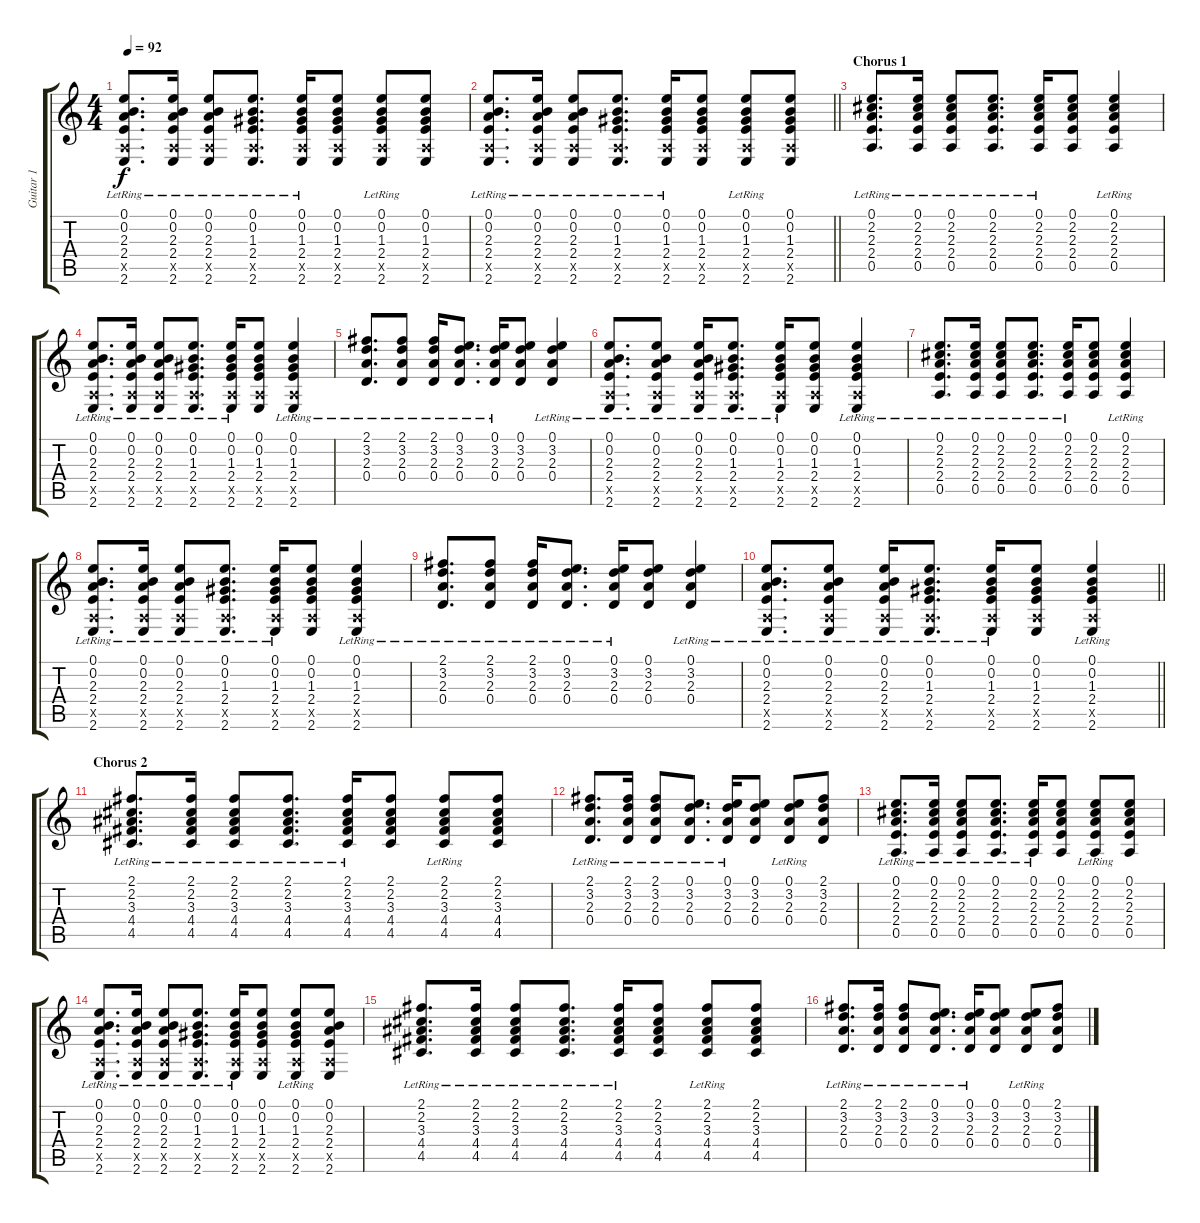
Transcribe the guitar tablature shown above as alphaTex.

\track ("Guitar 1" "Guitar 1") {instrument electricguitarclean}
\staff {score tabs}
\tuning (E4 B3 G3 D3 A2 D2) {hide}
\ts (4 4)
\tempo 92
\clef g2
\ks c
(0.1 0.2 2.3{lr} 2.4{lr} 0.5{x} 2.6).8{d dy f} (0.1 0.2 2.3{lr} 2.4{lr} 0.5{x} 2.6).16 (0.1 0.2 2.3{lr} 2.4{lr} 0.5{x} 2.6).8 (0.1 0.2 1.3{lr} 2.4{lr} 0.5{x} 2.6).8{d} (0.1 0.2 1.3{lr} 2.4{lr} 0.5{x} 2.6).16 (0.1 0.2 1.3 2.4 0.5{x} 2.6).8 (0.1 0.2 1.3{lr} 2.4{lr} 0.5{x} 2.6).8 (0.1 0.2 1.3 2.4 0.5{x} 2.6).8 |
\barLineRight lightlight
(0.1 0.2 2.3{lr} 2.4{lr} 0.5{x} 2.6).8{d} (0.1 0.2 2.3{lr} 2.4{lr} 0.5{x} 2.6).16 (0.1 0.2 2.3{lr} 2.4{lr} 0.5{x} 2.6).8 (0.1 0.2 1.3{lr} 2.4{lr} 0.5{x} 2.6).8{d} (0.1 0.2 1.3{lr} 2.4{lr} 0.5{x} 2.6).16 (0.1 0.2 1.3 2.4 0.5{x} 2.6).8 (0.1 0.2 1.3{lr} 2.4{lr} 0.5{x} 2.6).8 (0.1 0.2 1.3 2.4 0.5{x} 2.6).8 |
\section ("" "Chorus 1")
(0.1 2.2 2.3{lr} 2.4{lr} 0.5).8{d} (0.1 2.2 2.3{lr} 2.4{lr} 0.5).16 (0.1 2.2 2.3{lr} 2.4{lr} 0.5).8 (0.1 2.2 2.3{lr} 2.4{lr} 0.5).8{d} (0.1 2.2 2.3{lr} 2.4{lr} 0.5).16 (0.1 2.2 2.3 2.4 0.5).8 (0.1 2.2 2.3{lr} 2.4{lr} 0.5).4 |
(0.1 0.2 2.3{lr} 2.4{lr} 0.5{x} 2.6).8{d} (0.1 0.2 2.3{lr} 2.4{lr} 0.5{x} 2.6).16 (0.1 0.2 2.3{lr} 2.4{lr} 0.5{x} 2.6).8 (0.1 0.2 1.3{lr} 2.4{lr} 0.5{x} 2.6).8{d} (0.1 0.2 1.3{lr} 2.4{lr} 0.5{x} 2.6).16 (0.1 0.2 1.3 2.4 0.5{x} 2.6).8 (0.1 0.2 1.3{lr} 2.4{lr} 0.5{x} 2.6).4 |
(2.1 3.2 2.3{lr} 0.4{lr}).8{d} (2.1 3.2 2.3{lr} 0.4{lr}).8 (2.1 3.2 2.3{lr} 0.4{lr}).16 (0.1 3.2 2.3{lr} 0.4{lr}).8{d} (0.1 3.2 2.3{lr} 0.4{lr}).16 (0.1 3.2 2.3 0.4).8 (0.1 3.2 2.3{lr} 0.4{lr}).4 |
(0.1 0.2 2.3{lr} 2.4{lr} 0.5{x} 2.6).8{d} (0.1 0.2 2.3{lr} 2.4{lr} 0.5{x} 2.6).8 (0.1 0.2 2.3{lr} 2.4{lr} 0.5{x} 2.6).16 (0.1 0.2 1.3{lr} 2.4{lr} 0.5{x} 2.6).8{d} (0.1 0.2 1.3{lr} 2.4{lr} 0.5{x} 2.6).16 (0.1 0.2 1.3 2.4 0.5{x} 2.6).8 (0.1 0.2 1.3{lr} 2.4{lr} 0.5{x} 2.6).4 |
(0.1 2.2 2.3{lr} 2.4{lr} 0.5).8{d} (0.1 2.2 2.3{lr} 2.4{lr} 0.5).16 (0.1 2.2 2.3{lr} 2.4{lr} 0.5).8 (0.1 2.2 2.3{lr} 2.4{lr} 0.5).8{d} (0.1 2.2 2.3{lr} 2.4{lr} 0.5).16 (0.1 2.2 2.3 2.4 0.5).8 (0.1 2.2 2.3{lr} 2.4{lr} 0.5).4 |
(0.1 0.2 2.3{lr} 2.4{lr} 0.5{x} 2.6).8{d} (0.1 0.2 2.3{lr} 2.4{lr} 0.5{x} 2.6).16 (0.1 0.2 2.3{lr} 2.4{lr} 0.5{x} 2.6).8 (0.1 0.2 1.3{lr} 2.4{lr} 0.5{x} 2.6).8{d} (0.1 0.2 1.3{lr} 2.4{lr} 0.5{x} 2.6).16 (0.1 0.2 1.3 2.4 0.5{x} 2.6).8 (0.1 0.2 1.3{lr} 2.4{lr} 0.5{x} 2.6).4 |
(2.1 3.2 2.3{lr} 0.4{lr}).8{d} (2.1 3.2 2.3{lr} 0.4{lr}).8 (2.1 3.2 2.3{lr} 0.4{lr}).16 (0.1 3.2 2.3{lr} 0.4{lr}).8{d} (0.1 3.2 2.3{lr} 0.4{lr}).16 (0.1 3.2 2.3 0.4).8 (0.1 3.2 2.3{lr} 0.4{lr}).4 |
\barLineRight lightlight
(0.1 0.2 2.3{lr} 2.4{lr} 0.5{x} 2.6).8{d} (0.1 0.2 2.3{lr} 2.4{lr} 0.5{x} 2.6).8 (0.1 0.2 2.3{lr} 2.4{lr} 0.5{x} 2.6).16 (0.1 0.2 1.3{lr} 2.4{lr} 0.5{x} 2.6).8{d} (0.1 0.2 1.3{lr} 2.4{lr} 0.5{x} 2.6).16 (0.1 0.2 1.3 2.4 0.5{x} 2.6).8 (0.1 0.2 1.3{lr} 2.4{lr} 0.5{x} 2.6).4 |
\section ("" "Chorus 2")
(2.1 2.2 3.3{lr} 4.4{lr} 4.5).8{d} (2.1 2.2 3.3{lr} 4.4{lr} 4.5).16 (2.1 2.2 3.3{lr} 4.4{lr} 4.5).8 (2.1 2.2 3.3{lr} 4.4{lr} 4.5).8{d} (2.1 2.2 3.3{lr} 4.4{lr} 4.5).16 (2.1 2.2 3.3 4.4 4.5).8 (2.1 2.2 3.3{lr} 4.4{lr} 4.5).8 (2.1 2.2 3.3 4.4 4.5).8 |
(2.1 3.2 2.3{lr} 0.4{lr}).8{d} (2.1 3.2 2.3{lr} 0.4{lr}).16 (2.1 3.2 2.3{lr} 0.4{lr}).8 (0.1 3.2 2.3{lr} 0.4{lr}).8{d} (0.1 3.2 2.3{lr} 0.4{lr}).16 (0.1 3.2 2.3 0.4).8 (0.1 3.2 2.3{lr} 0.4{lr}).8 (2.1 3.2 2.3 0.4).8 |
(0.1 2.2 2.3{lr} 2.4{lr} 0.5).8{d} (0.1 2.2 2.3{lr} 2.4{lr} 0.5).16 (0.1 2.2 2.3{lr} 2.4{lr} 0.5).8 (0.1 2.2 2.3{lr} 2.4{lr} 0.5).8{d} (0.1 2.2 2.3{lr} 2.4{lr} 0.5).16 (0.1 2.2 2.3 2.4 0.5).8 (0.1 2.2 2.3{lr} 2.4{lr} 0.5).8 (0.1 2.2 2.3 2.4 0.5).8 |
(0.1 0.2 2.3{lr} 2.4{lr} 0.5{x} 2.6).8{d} (0.1 0.2 2.3{lr} 2.4{lr} 0.5{x} 2.6).16 (0.1 0.2 2.3{lr} 2.4{lr} 0.5{x} 2.6).8 (0.1 0.2 1.3{lr} 2.4{lr} 0.5{x} 2.6).8{d} (0.1 0.2 1.3{lr} 2.4{lr} 0.5{x} 2.6).16 (0.1 0.2 1.3 2.4 0.5{x} 2.6).8 (0.1 0.2 1.3{lr} 2.4{lr} 0.5{x} 2.6).8 (0.1 0.2 2.3 2.4 0.5{x} 2.6).8 |
(2.1 2.2 3.3{lr} 4.4{lr} 4.5).8{d} (2.1 2.2 3.3{lr} 4.4{lr} 4.5).16 (2.1 2.2 3.3{lr} 4.4{lr} 4.5).8 (2.1 2.2 3.3{lr} 4.4{lr} 4.5).8{d} (2.1 2.2 3.3{lr} 4.4{lr} 4.5).16 (2.1 2.2 3.3 4.4 4.5).8 (2.1 2.2 3.3{lr} 4.4{lr} 4.5).8 (2.1 2.2 3.3 4.4 4.5).8 |
(2.1 3.2 2.3{lr} 0.4{lr}).8{d} (2.1 3.2 2.3{lr} 0.4{lr}).16 (2.1 3.2 2.3{lr} 0.4{lr}).8 (0.1 3.2 2.3{lr} 0.4{lr}).8{d} (0.1 3.2 2.3{lr} 0.4{lr}).16 (0.1 3.2 2.3 0.4).8 (0.1 3.2 2.3{lr} 0.4{lr}).8 (2.1 3.2 2.3 0.4).8
